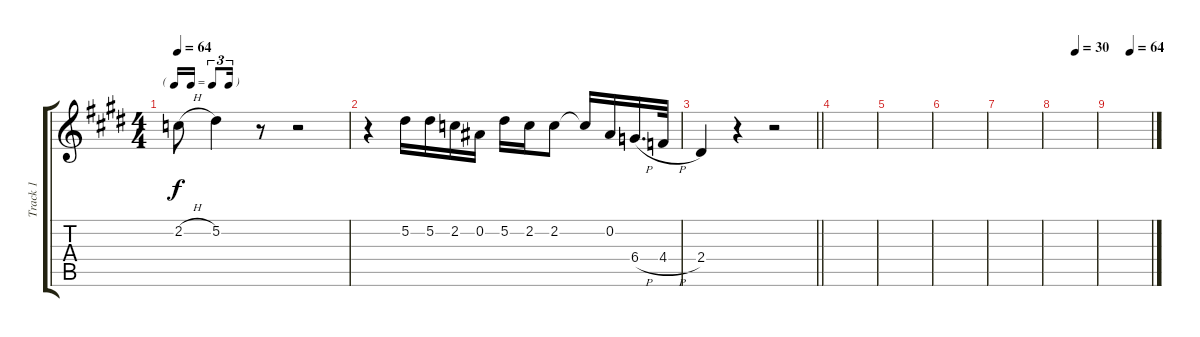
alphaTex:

\track ("Track 1" "Track 1") {instrument electricguitarjazz}
\staff {score tabs}
\tuning (Eb4 Bb3 Gb3 Db3 Ab2 Eb2) {hide}
\ts (4 4)
\tf triplet16th
\tempo 64
\clef g2
\ks e
2.2{h}.8{dy f} 5.2.4 r.8 r.2 |
r.4 5.2.16 5.2.16 2.2.16 0.2.16 5.2.16 2.2.16 2.2.8 2.2{t}.16 0.2.16 6.4{h}.16{d} 4.4{h}.32 |
\barLineRight lightlight
2.4.4 r.4 r.2 |
|
|
|
|
\tempo (30 0.5)
|
\tempo (64 0.5)
